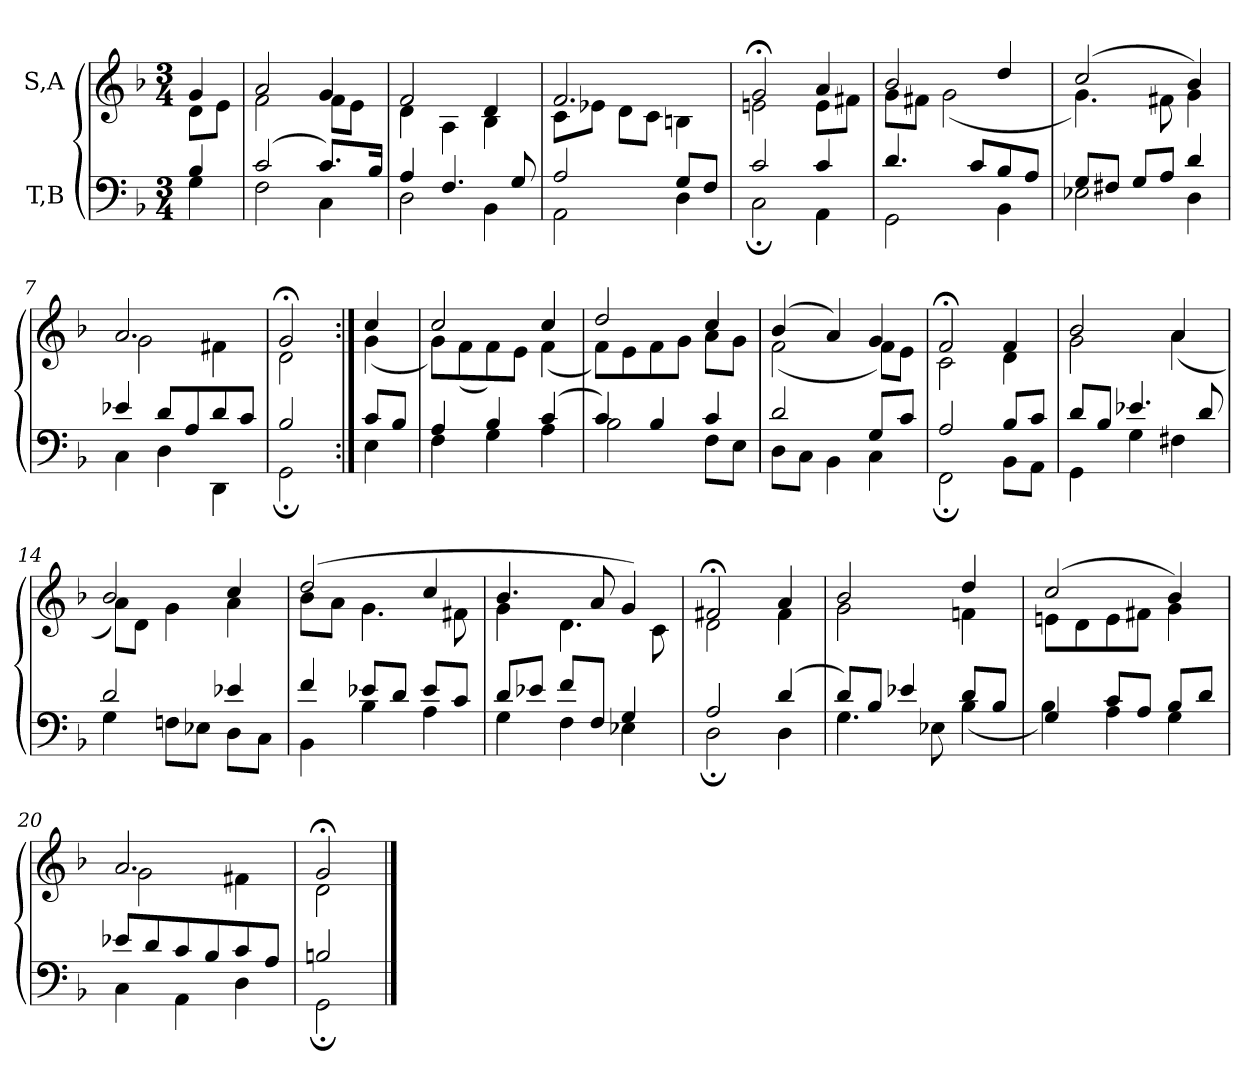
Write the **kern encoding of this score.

**kern	**kern
*part2	*part1
*staff2	*staff1
*I"T,B	*I"S,A
*clefF4	*clefG2
*k[b-]	*k[b-]
*M3/4	*M3/4
=	=
*^	*^
4B-	4G	4g	8dL
.	.	.	8eJ
=1	=1	=1	=1
(>2c	2F	2a	2f
8.cL)	4C	4g	8fL
.	.	.	8eJ
16B-Jk	.	.	.
=2	=2	=2	=2
4A	2D	2f	4d
4.F	.	.	4A
.	4BB-	4d	4B-
8G	.	.	.
=3	=3	=3	=3
2A	2AA	2.f	8cL
.	.	.	8e-XJ
.	.	.	8dL
.	.	.	8cJ
8GL	4D	.	4Bn
8FJ	.	.	.
=4	=4	=4	=4
2c	2C;	2g;<	2en
4c	4AA	4a	8eL
.	.	.	8f#XJ
=5	=5	=5	=5
4.d	2GG	2b-	8gL
.	.	.	8f#XJ
.	.	.	(<2g
8cL	.	.	.
8B-	4BB-	4dd	.
8AJ	.	.	.
=6	=6	=6	=6
8GL	2E-X	(>2cc	4.g)
8F#XJ	.	.	.
8GL	.	.	.
8AJ	.	.	8f#X
4d	4D	4b-)	4g
=7	=7	=7	=7
4e-X	4C	2.a	2g
8dL	4D	.	.
8A	.	.	.
8d	4DD	.	4f#X
8cJ	.	.	.
=8a	=8a	=8a	=8a
2B-	2GG;	2g;<	2d
=8b:|!	=8b:|!	=8b:|!	=8b:|!
8cL	4E	4cc	(<4g
8B-J	.	.	.
=9	=9	=9	=9
4A	4F	2cc	8gL)
.	.	.	(<8f
4B-	4G	.	8f)
.	.	.	8eJ
(>4c	4A	4cc	(<4f
=10	=10	=10	=10
4c)	2B-	2dd	8fL)
.	.	.	8e
4B-	.	.	8f
.	.	.	8gJ
4c	8FL	4cc	8aL
.	8EJ	.	8gJ
=11	=11	=11	=11
2d	8DL	(>4b-	(<2f
.	8CJ	.	.
.	4BB-	4a)	.
8GL	4C	4g	8fL)
8cJ	.	.	8eJ
=12	=12	=12	=12
2A	2FF;	2f;<	2c
8B-L	8BB-L	4f	4d
8cJ	8AAJ	.	.
=13	=13	=13	=13
8dL	4GG	2b-	2g
8B-J	.	.	.
4.e-X	4G	.	.
.	4F#X	4a	(<4a
8d	.	.	.
=14	=14	=14	=14
2d	4G	2b-	8aL)
.	.	.	8dJ
.	8FnL	.	4g
.	8E-XJ	.	.
4e-X	8DL	4cc	4a
.	8CJ	.	.
=15	=15	=15	=15
4f	4BB-	(>2dd	8b-L
.	.	.	8aJ
8e-XL	4B-	.	4.g
8dJ	.	.	.
8e-L	4A	4cc	.
8cJ	.	.	8f#X
=16	=16	=16	=16
8dL	4G	4.b-	4g
8e-XJ	.	.	.
8fL	4F	.	4.d
8FJ	.	8a	.
4G	4E-X	4g)	.
.	.	.	8c
=17	=17	=17	=17
2A	2D;	2f#X;<	2d
(>4d	4D	4a	4f#
=18	=18	=18	=18
8dL)	4.G	2b-	2g
8B-J	.	.	.
4e-X	.	.	.
.	8E-X	.	.
8dL	(<4B-	4dd	4fn
8B-J	.	.	.
=19	=19	=19	=19
4G	4B-)	(>2cc	8enL
.	.	.	8d
8cL	4A	.	8e
8AJ	.	.	8f#XJ
8B-L	4G	4b-)	4g
8dJ	.	.	.
=20	=20	=20	=20
8e-XL	4C	2.a	2g
8d	.	.	.
8c	4AA	.	.
8B-	.	.	.
8c	4D	.	4f#X
8AJ	.	.	.
=21	=21	=21	=21
2Bn	2GG;	2g;<	2d
*v	*v	*	*
*	*v	*v
==	==
*-	*-
